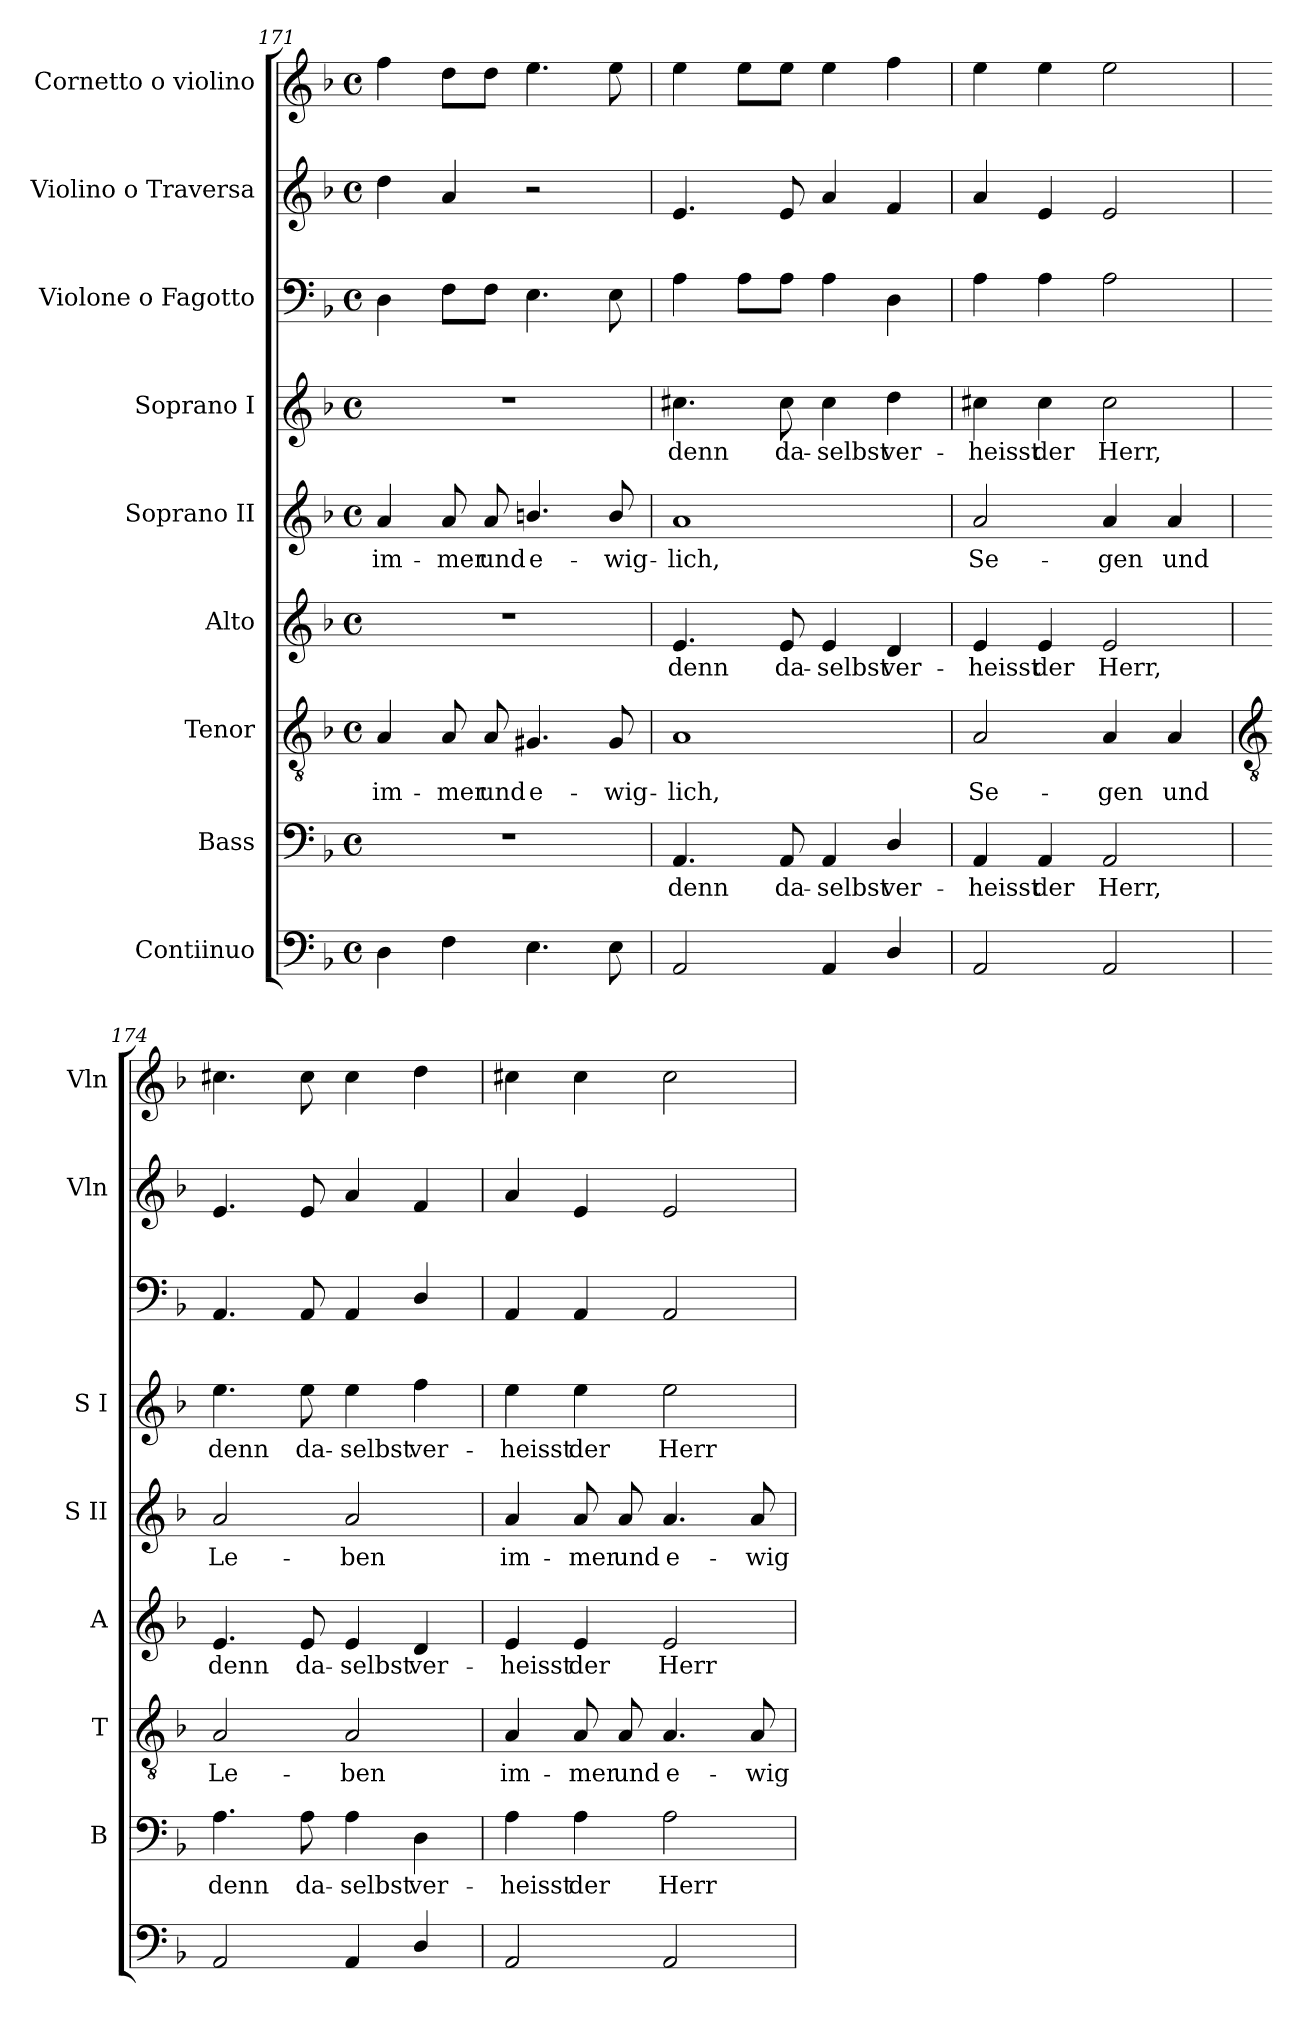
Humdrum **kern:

**kern	**kern	**text	**kern	**text	**kern	**text	**kern	**text	**kern	**text	**kern	**kern	**kern
*part9	*part8	*part8	*part7	*part7	*part6	*part6	*part5	*part5	*part4	*part4	*part3	*part2	*part1
*staff9	*staff8	*staff8	*staff7	*staff7	*staff6	*staff6	*staff5	*staff5	*staff4	*staff4	*staff3	*staff2	*staff1
*I"Contiinuo	*I"Bass	*	*I"Tenor	*	*I"Alto	*	*I"Soprano II	*	*I"Soprano I	*	*I"Violone o Fagotto	*I"Violino o Traversa	*I"Cornetto o violino
*	*I'B	*	*I'T	*	*I'A	*	*I'S II	*	*I'S I	*	*	*I'Vln	*I'Vln
*clefF4	*clefF4	*	*clefGv2	*	*clefG2	*	*clefG2	*	*clefG2	*	*clefF4	*clefG2	*clefG2
*k[b-]	*k[b-]	*	*k[b-]	*	*k[b-]	*	*k[b-]	*	*k[b-]	*	*k[b-]	*k[b-]	*k[b-]
*F:	*F:	*	*F:	*	*F:	*	*F:	*	*F:	*	*F:	*F:	*F:
*M4/4	*M4/4	*	*M4/4	*	*M4/4	*	*M4/4	*	*M4/4	*	*M4/4	*M4/4	*M4/4
*met(c)	*met(c)	*	*met(c)	*	*met(c)	*	*met(c)	*	*met(c)	*	*met(c)	*met(c)	*met(c)
=171	=171	=171	=171	=171	=171	=171	=171	=171	=171	=171	=171	=171	=171
!	!	!	!	!LO:LY:b	!	!	!	!LO:LY:b	!	!	!	!	!
4D	1r	.	4A	im-	1r	.	4a	im-	1r	.	4D	4dd	4ff
!	!	!	!	!LO:LY:b	!	!	!	!LO:LY:b	!	!	!	!	!
4F	.	.	8A	-mer	.	.	8a	-mer	.	.	8FL	4a	8ddL
!	!	!	!	!LO:LY:b	!	!	!	!LO:LY:b	!	!	!	!	!
.	.	.	8A	und	.	.	8a	und	.	.	8FJ	.	8ddJ
!	!	!	!	!LO:LY:b	!	!	!	!LO:LY:b	!	!	!	!	!
4.E	.	.	4.G#X	e-	.	.	4.bn/	e-	.	.	4.E	2r	4.ee
!	!	!	!	!LO:LY:b	!	!	!	!LO:LY:b	!	!	!	!	!
8E	.	.	8G#	-wig-	.	.	8b/	-wig-	.	.	8E	.	8ee
=172	=172	=172	=172	=172	=172	=172	=172	=172	=172	=172	=172	=172	=172
!	!	!LO:LY:b	!	!LO:LY:b	!	!LO:LY:b	!	!LO:LY:b	!	!LO:LY:b	!	!	!
2AA	4.AA	denn	1A	-lich,	4.e	denn	1a	-lich,	4.cc#X	denn	4A	4.e	4ee
.	.	.	.	.	.	.	.	.	.	.	8AL	.	8eeL
!	!	!LO:LY:b	!	!	!	!LO:LY:b	!	!	!	!LO:LY:b	!	!	!
.	8AA	da-	.	.	8e	da-	.	.	8cc#	da-	8AJ	8e	8eeJ
!	!	!LO:LY:b	!	!	!	!LO:LY:b	!	!	!	!LO:LY:b	!	!	!
4AA	4AA	-selbst	.	.	4e	-selbst	.	.	4cc#	-selbst	4A	4a	4ee
!	!	!LO:LY:b	!	!	!	!LO:LY:b	!	!	!	!LO:LY:b	!	!	!
4D/	4D/	ver-	.	.	4d	ver-	.	.	4dd	ver-	4D	4f	4ff
=173	=173	=173	=173	=173	=173	=173	=173	=173	=173	=173	=173	=173	=173
!	!	!LO:LY:b	!	!LO:LY:b	!	!LO:LY:b	!	!LO:LY:b	!	!LO:LY:b	!	!	!
2AA/	4AA	-heisst	2A	Se-	4e	-heisst	2a	Se-	4cc#X	-heisst	4A	4a	4ee
!	!	!LO:LY:b	!	!	!	!LO:LY:b	!	!	!	!LO:LY:b	!	!	!
.	4AA	der	.	.	4e	der	.	.	4cc#	der	4A	4e	4ee
!	!	!LO:LY:b	!	!LO:LY:b	!	!LO:LY:b	!	!LO:LY:b	!	!LO:LY:b	!	!	!
2AA/	2AA	Herr,	4A	-gen	2e	Herr,	4a	-gen	2cc#	Herr,	2A	2e	2ee
!	!	!	!	!LO:LY:b	!	!	!	!LO:LY:b	!	!	!	!	!
.	.	.	4A	und	.	.	4a	und	.	.	.	.	.
!!LO:LB:g=z
=174	=174	=174	=174	=174	=174	=174	=174	=174	=174	=174	=174	=174	=174
*	*	*	*clefGv2	*	*	*	*	*	*	*	*	*	*
!	!	!LO:LY:b	!	!LO:LY:b	!	!LO:LY:b	!	!LO:LY:b	!	!LO:LY:b	!	!	!
2AA	4.A	denn	2A	Le-	4.e	denn	2a	Le-	4.ee	denn	4.AA	4.e	4.cc#X
!	!	!LO:LY:b	!	!	!	!LO:LY:b	!	!	!	!LO:LY:b	!	!	!
.	8A	da-	.	.	8e	da-	.	.	8ee	da-	8AA	8e	8cc#
!	!	!LO:LY:b	!	!LO:LY:b	!	!LO:LY:b	!	!LO:LY:b	!	!LO:LY:b	!	!	!
4AA	4A	-selbst	2A	-ben	4e	-selbst	2a	-ben	4ee	-selbst	4AA	4a	4cc#
!	!	!LO:LY:b	!	!	!	!LO:LY:b	!	!	!	!LO:LY:b	!	!	!
4D/	4D	ver-	.	.	4d	ver-	.	.	4ff	ver-	4D/	4f	4dd
=175	=175	=175	=175	=175	=175	=175	=175	=175	=175	=175	=175	=175	=175
!	!	!LO:LY:b	!	!LO:LY:b	!	!LO:LY:b	!	!LO:LY:b	!	!LO:LY:b	!	!	!
2AA	4A	-heisst	4A	im-	4e	-heisst	4a	im-	4ee	-heisst	4AA	4a	4cc#X
!	!	!LO:LY:b	!	!LO:LY:b	!	!LO:LY:b	!	!LO:LY:b	!	!LO:LY:b	!	!	!
.	4A	der	8A	-mer	4e	der	8a	-mer	4ee	der	4AA	4e	4cc#
!	!	!	!	!LO:LY:b	!	!	!	!LO:LY:b	!	!	!	!	!
.	.	.	8A	und	.	.	8a	und	.	.	.	.	.
!	!	!LO:LY:b	!	!LO:LY:b	!	!LO:LY:b	!	!LO:LY:b	!	!LO:LY:b	!	!	!
2AA	2A	Herr	4.A	e-	2e	Herr	4.a	e-	2ee	Herr	2AA	2e	2cc#
!	!	!	!	!LO:LY:b	!	!	!	!LO:LY:b	!	!	!	!	!
.	.	.	8A	-wig-	.	.	8a	-wig-	.	.	.	.	.
=	=	=	=	=	=	=	=	=	=	=	=	=	=
*-	*-	*-	*-	*-	*-	*-	*-	*-	*-	*-	*-	*-	*-
